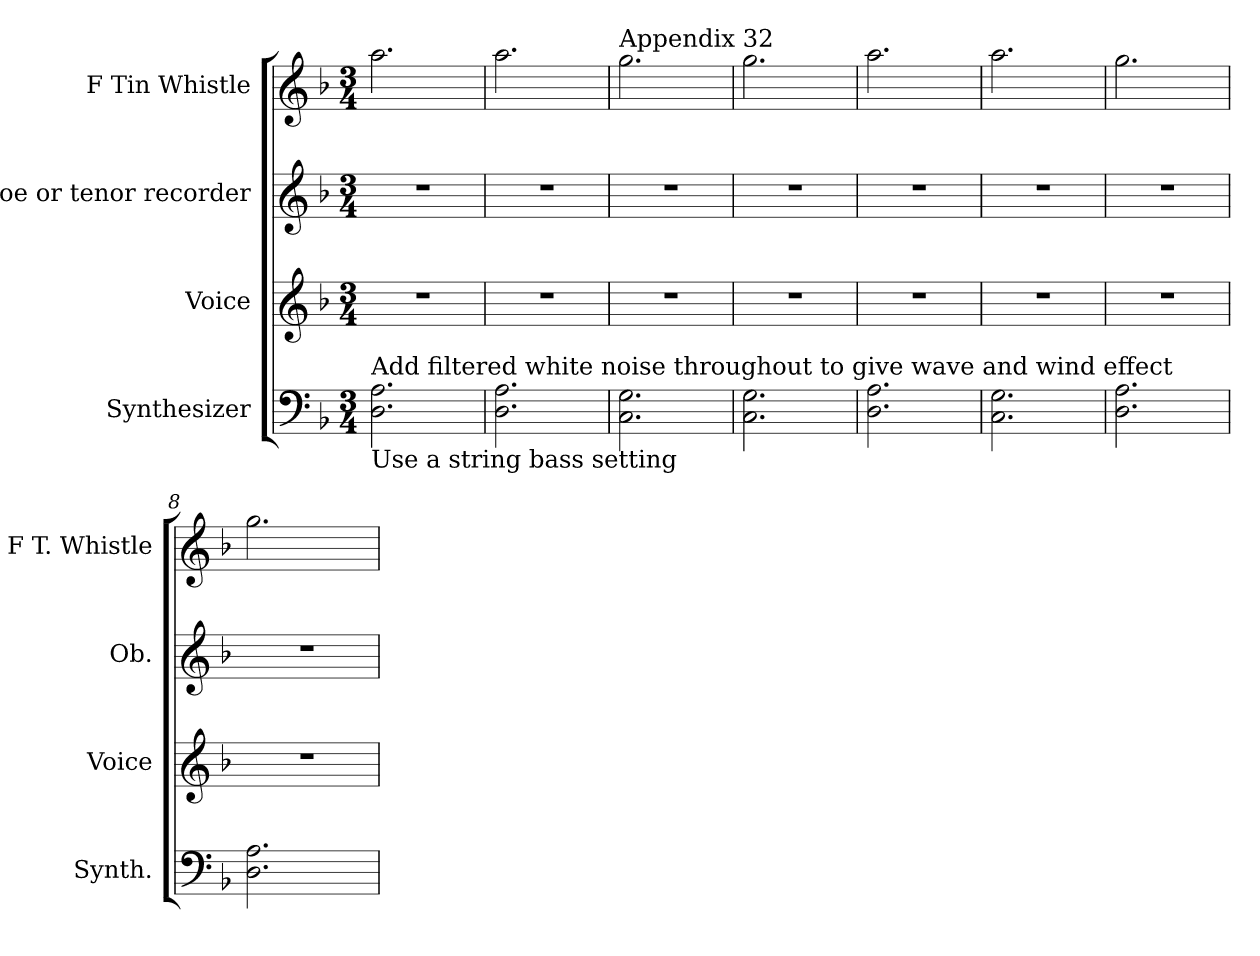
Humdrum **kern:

**kern	**kern	**kern	**kern
*part4	*part3	*part2	*part1
*staff4	*staff3	*staff2	*staff1
*I"Synthesizer	*I"Voice	*I"Oboe or tenor recorder	*I"F Tin Whistle
*I'Synth.	*I'Voice	*I'Ob.	*I'F T. Whistle
!!LO:PB:g=z
*clefF4	*clefG2	*clefG2	*clefG2
*	*	*	*ITrd-7c-12
*k[b-]	*k[b-]	*k[b-]	*k[b-]
*F:	*F:	*F:	*F:
*M3/4	*M3/4	*M3/4	*M3/4
*MM140	*MM140	*MM140	*MM140
=1	=1	=1	=1
!LO:TX:a:t=Add filtered white noise throughout to give wave and wind effect	!	!	!
!LO:TX:b:t=Use a string bass setting	!	!	!
!	!LO:N:vis=1	!LO:N:vis=1	!
2.Di\ 2.Ai	2.r	2.r	2.aaai\
=2	=2	=2	=2
!	!LO:N:vis=1	!LO:N:vis=1	!
2.Di\ 2.Ai	2.r	2.r	2.aaai\
=3	=3	=3	=3
!	!	!	!LO:TX:a:t=Appendix 32
!	!LO:N:vis=1	!LO:N:vis=1	!
2.Ci\ 2.Gi	2.r	2.r	2.gggi\
=4	=4	=4	=4
!	!LO:N:vis=1	!LO:N:vis=1	!
2.Ci\ 2.Gi	2.r	2.r	2.gggi\
=5	=5	=5	=5
!	!LO:N:vis=1	!LO:N:vis=1	!
2.Di\ 2.Ai	2.r	2.r	2.aaai\
=6	=6	=6	=6
!	!LO:N:vis=1	!LO:N:vis=1	!
2.Ci\ 2.Gi	2.r	2.r	2.aaai\
=7	=7	=7	=7
!	!LO:N:vis=1	!LO:N:vis=1	!
2.Di\ 2.Ai	2.r	2.r	2.gggi\
=8	=8	=8	=8
!	!LO:N:vis=1	!LO:N:vis=1	!
2.Di\ 2.Ai	2.r	2.r	2.gggi\
=	=	=	=
*-	*-	*-	*-
